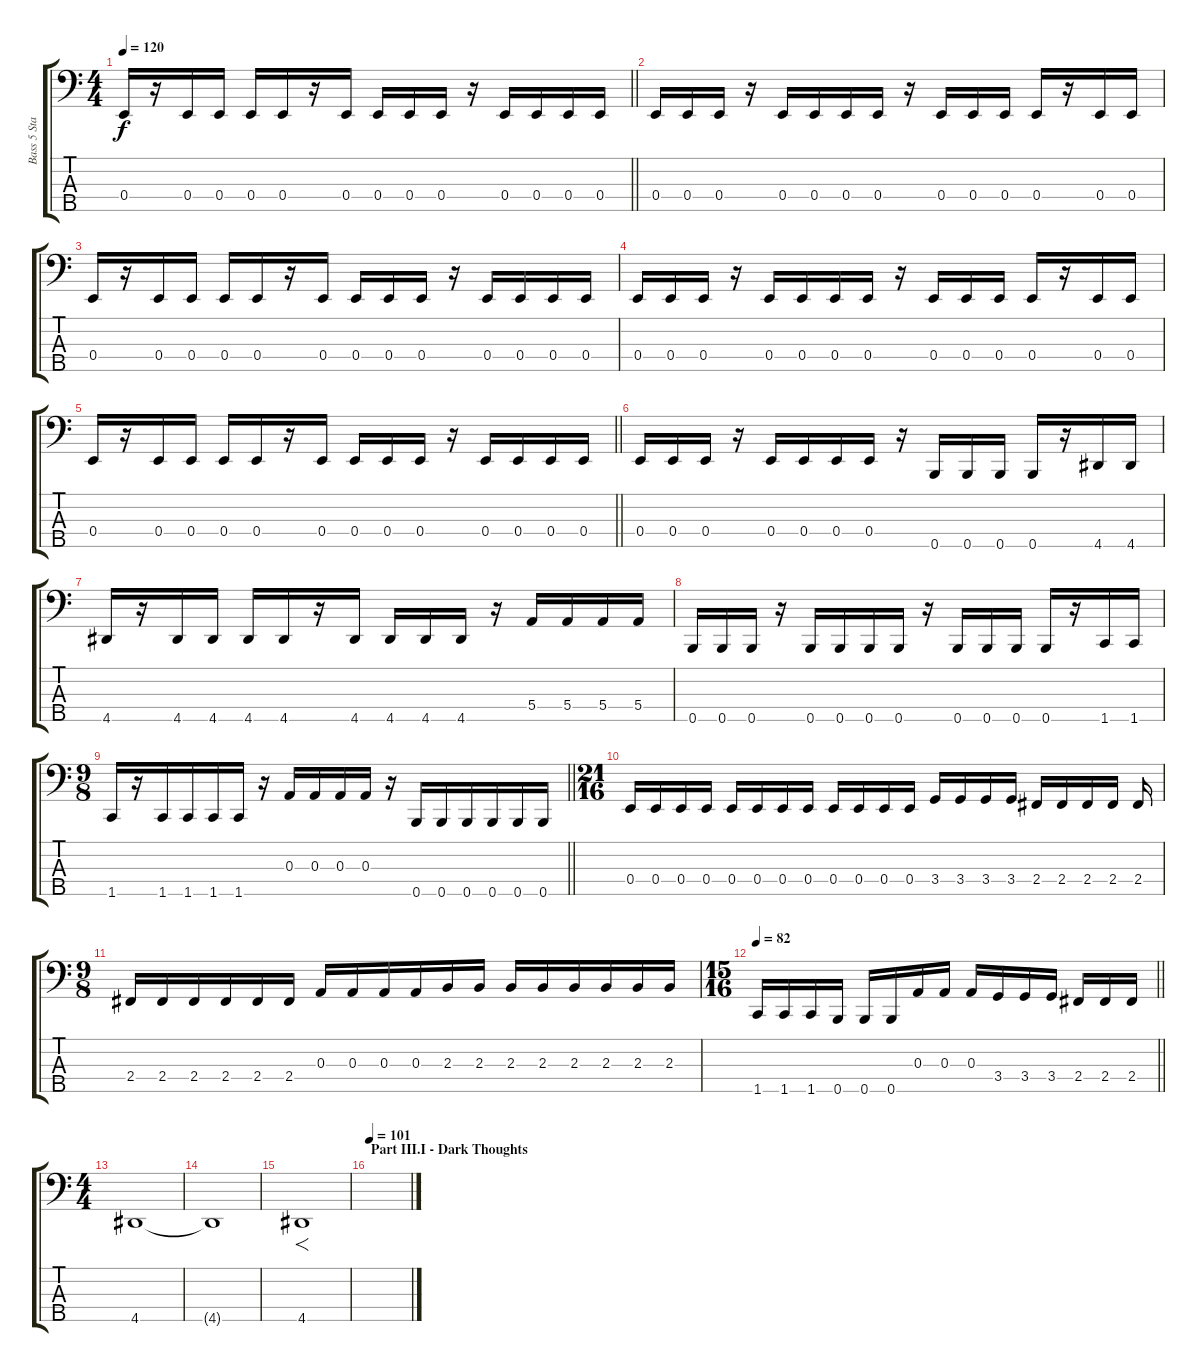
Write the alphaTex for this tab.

\track ("Bass 5 Standard" "Bass 5 Sta") {instrument electricbassfinger}
\staff {score tabs}
\tuning (G2 D2 A1 E1 B0) {hide}
\ts (4 4)
\tempo 120
\clef f4
\barLineRight lightlight
\ks c
0.4.16{dy f} r.16 0.4.16 0.4.16 0.4.16 0.4.16 r.16 0.4.16 0.4.16 0.4.16 0.4.16 r.16 0.4.16 0.4.16 0.4.16 0.4.16 |
0.4.16 0.4.16 0.4.16 r.16 0.4.16 0.4.16 0.4.16 0.4.16 r.16 0.4.16 0.4.16 0.4.16 0.4.16 r.16 0.4.16 0.4.16 |
0.4.16 r.16 0.4.16 0.4.16 0.4.16 0.4.16 r.16 0.4.16 0.4.16 0.4.16 0.4.16 r.16 0.4.16 0.4.16 0.4.16 0.4.16 |
0.4.16 0.4.16 0.4.16 r.16 0.4.16 0.4.16 0.4.16 0.4.16 r.16 0.4.16 0.4.16 0.4.16 0.4.16 r.16 0.4.16 0.4.16 |
\barLineRight lightlight
0.4.16 r.16 0.4.16 0.4.16 0.4.16 0.4.16 r.16 0.4.16 0.4.16 0.4.16 0.4.16 r.16 0.4.16 0.4.16 0.4.16 0.4.16 |
\section ("" "")
0.4.16 0.4.16 0.4.16 r.16 0.4.16 0.4.16 0.4.16 0.4.16 r.16 0.5.16 0.5.16 0.5.16 0.5.16 r.16 4.5.16 4.5.16 |
4.5.16 r.16 4.5.16 4.5.16 4.5.16 4.5.16 r.16 4.5.16 4.5.16 4.5.16 4.5.16 r.16 5.4.16 5.4.16 5.4.16 5.4.16 |
0.5.16 0.5.16 0.5.16 r.16 0.5.16 0.5.16 0.5.16 0.5.16 r.16 0.5.16 0.5.16 0.5.16 0.5.16 r.16 1.5.16 1.5.16 |
\ts (9 8)
\barLineRight lightlight
1.5.16 r.16 1.5.16 1.5.16 1.5.16 1.5.16 r.16 0.3.16 0.3.16 0.3.16 0.3.16 r.16 0.5.16 0.5.16 0.5.16 0.5.16 0.5.16 0.5.16 |
\ts (21 16)
0.4.16 0.4.16 0.4.16 0.4.16 0.4.16 0.4.16 0.4.16 0.4.16 0.4.16 0.4.16 0.4.16 0.4.16 3.4.16 3.4.16 3.4.16 3.4.16 2.4.16 2.4.16 2.4.16 2.4.16 2.4.16 |
\ts (9 8)
2.4.16 2.4.16 2.4.16 2.4.16 2.4.16 2.4.16 0.3.16 0.3.16 0.3.16 0.3.16 2.3.16 2.3.16 2.3.16 2.3.16 2.3.16 2.3.16 2.3.16 2.3.16 |
\ts (15 16)
\tempo 82
\barLineRight lightlight
1.5.16 1.5.16 1.5.16 0.5.16 0.5.16 0.5.16 0.3.16 0.3.16 0.3.16 3.4.16 3.4.16 3.4.16 2.4.16 2.4.16 2.4.16 |
\ts (4 4)
4.5.1 |
4.5{t}.1 |
4.5.1{f volume 16} |
\section ("" "Part III.I - Dark Thoughts")
\tempo 101
